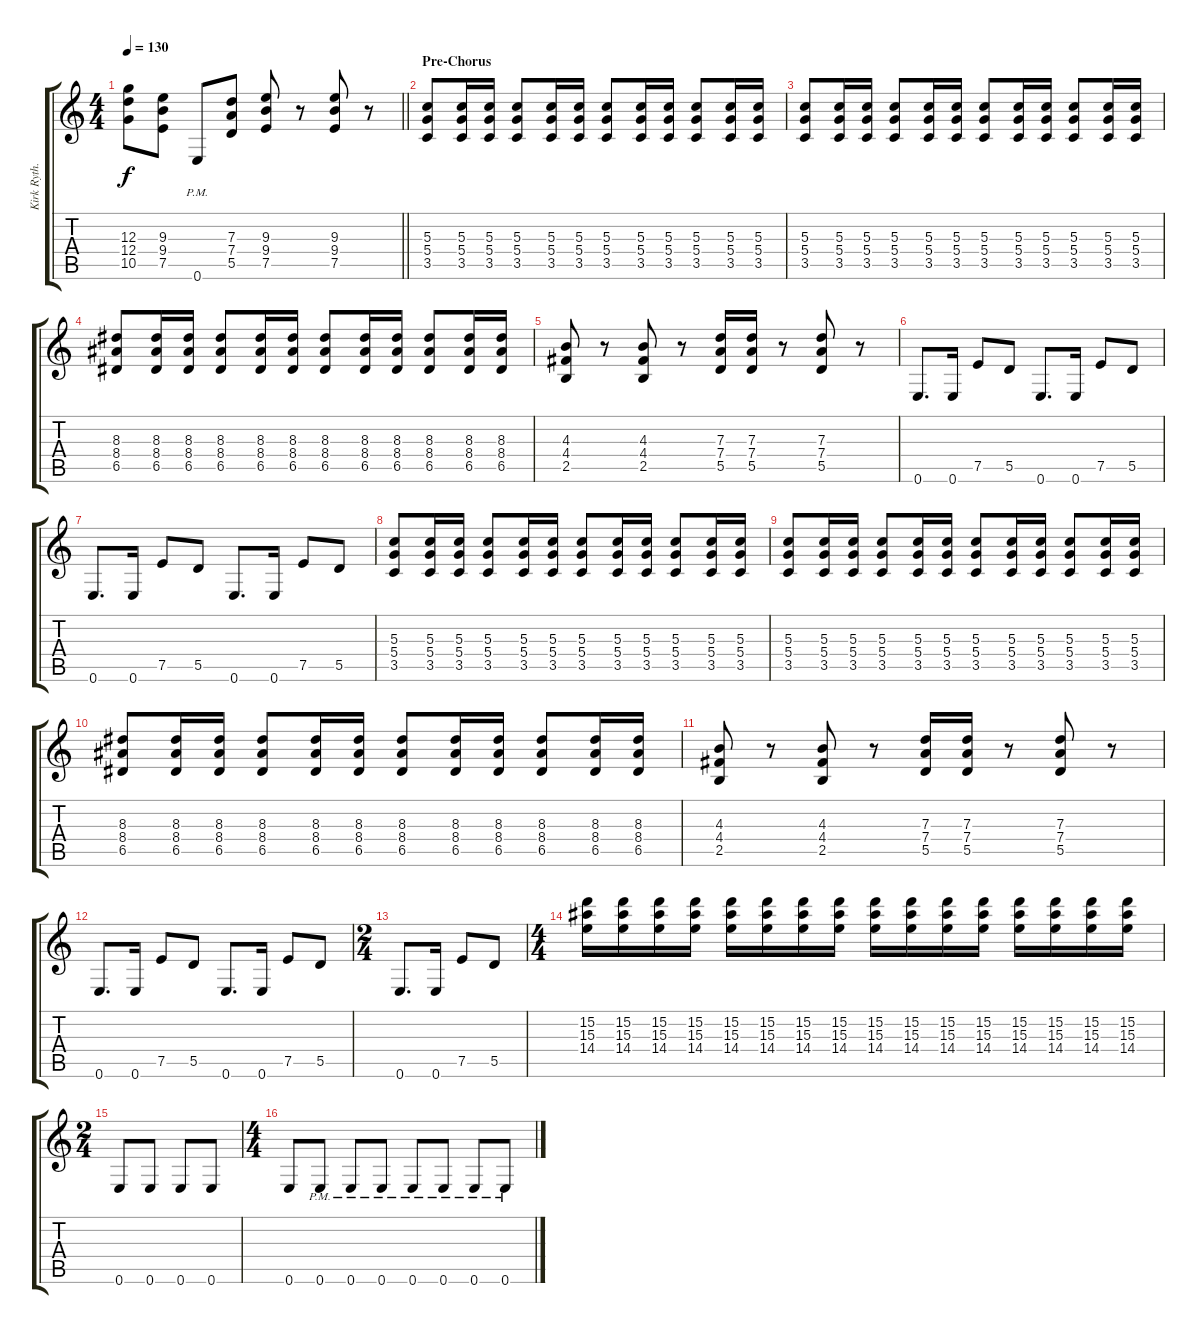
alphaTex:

\track ("Kirk Ryth." "Kirk Ryth.") {instrument distortionguitar}
\staff {score tabs}
\tuning (E4 B3 G3 D3 A2 E2) {hide}
\ts (4 4)
\tempo 130
\clef g2
\barLineRight lightlight
\ks c
(12.3 12.4 10.5).8{dy f} (9.3 9.4 7.5).8 0.6{pm}.8 (7.3 7.4 5.5).8 (9.3 9.4 7.5).8 r.8 (9.3 9.4 7.5).8 r.8 |
\section ("" "Pre-Chorus")
(5.3 5.4 3.5).8 (5.3 5.4 3.5).16 (5.3 5.4 3.5).16 (5.3 5.4 3.5).8 (5.3 5.4 3.5).16 (5.3 5.4 3.5).16 (5.3 5.4 3.5).8 (5.3 5.4 3.5).16 (5.3 5.4 3.5).16 (5.3 5.4 3.5).8 (5.3 5.4 3.5).16 (5.3 5.4 3.5).16 |
(5.3 5.4 3.5).8 (5.3 5.4 3.5).16 (5.3 5.4 3.5).16 (5.3 5.4 3.5).8 (5.3 5.4 3.5).16 (5.3 5.4 3.5).16 (5.3 5.4 3.5).8 (5.3 5.4 3.5).16 (5.3 5.4 3.5).16 (5.3 5.4 3.5).8 (5.3 5.4 3.5).16 (5.3 5.4 3.5).16 |
(8.3 8.4 6.5).8 (8.3 8.4 6.5).16 (8.3 8.4 6.5).16 (8.3 8.4 6.5).8 (8.3 8.4 6.5).16 (8.3 8.4 6.5).16 (8.3 8.4 6.5).8 (8.3 8.4 6.5).16 (8.3 8.4 6.5).16 (8.3 8.4 6.5).8 (8.3 8.4 6.5).16 (8.3 8.4 6.5).16 |
(4.3 4.4 2.5).8 r.8 (4.3 4.4 2.5).8 r.8 (7.3 7.4 5.5).16 (7.3 7.4 5.5).16 r.8 (7.3 7.4 5.5).8 r.8 |
0.6.8{d} 0.6.16 7.5.8 5.5.8 0.6.8{d} 0.6.16 7.5.8 5.5.8 |
0.6.8{d} 0.6.16 7.5.8 5.5.8 0.6.8{d} 0.6.16 7.5.8 5.5.8 |
(5.3 5.4 3.5).8 (5.3 5.4 3.5).16 (5.3 5.4 3.5).16 (5.3 5.4 3.5).8 (5.3 5.4 3.5).16 (5.3 5.4 3.5).16 (5.3 5.4 3.5).8 (5.3 5.4 3.5).16 (5.3 5.4 3.5).16 (5.3 5.4 3.5).8 (5.3 5.4 3.5).16 (5.3 5.4 3.5).16 |
(5.3 5.4 3.5).8 (5.3 5.4 3.5).16 (5.3 5.4 3.5).16 (5.3 5.4 3.5).8 (5.3 5.4 3.5).16 (5.3 5.4 3.5).16 (5.3 5.4 3.5).8 (5.3 5.4 3.5).16 (5.3 5.4 3.5).16 (5.3 5.4 3.5).8 (5.3 5.4 3.5).16 (5.3 5.4 3.5).16 |
(8.3 8.4 6.5).8 (8.3 8.4 6.5).16 (8.3 8.4 6.5).16 (8.3 8.4 6.5).8 (8.3 8.4 6.5).16 (8.3 8.4 6.5).16 (8.3 8.4 6.5).8 (8.3 8.4 6.5).16 (8.3 8.4 6.5).16 (8.3 8.4 6.5).8 (8.3 8.4 6.5).16 (8.3 8.4 6.5).16 |
(4.3 4.4 2.5).8 r.8 (4.3 4.4 2.5).8 r.8 (7.3 7.4 5.5).16 (7.3 7.4 5.5).16 r.8 (7.3 7.4 5.5).8 r.8 |
0.6.8{d} 0.6.16 7.5.8 5.5.8 0.6.8{d} 0.6.16 7.5.8 5.5.8 |
\ts (2 4)
0.6.8{d} 0.6.16 7.5.8 5.5.8 |
\ts (4 4)
(15.2 15.3 14.4).16 (15.2 15.3 14.4).16 (15.2 15.3 14.4).16 (15.2 15.3 14.4).16 (15.2 15.3 14.4).16 (15.2 15.3 14.4).16 (15.2 15.3 14.4).16 (15.2 15.3 14.4).16 (15.2 15.3 14.4).16 (15.2 15.3 14.4).16 (15.2 15.3 14.4).16 (15.2 15.3 14.4).16 (15.2 15.3 14.4).16 (15.2 15.3 14.4).16 (15.2 15.3 14.4).16 (15.2 15.3 14.4).16 |
\ts (2 4)
0.6.8 0.6.8 0.6.8 0.6.8 |
\ts (4 4)
0.6.8 0.6{pm}.8 0.6{pm}.8 0.6{pm}.8 0.6{pm}.8 0.6{pm}.8 0.6{pm}.8 0.6{pm}.8
